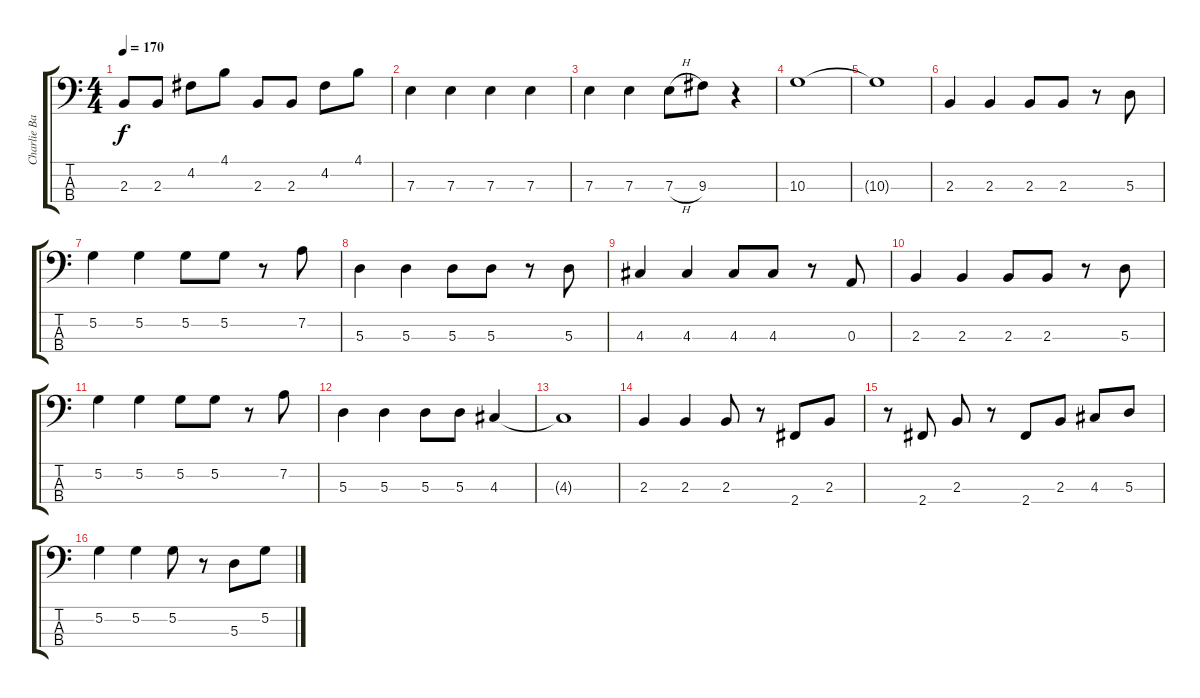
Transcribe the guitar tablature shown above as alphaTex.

\track ("Charlie Bass" "Charlie Ba") {instrument electricbassfinger}
\staff {score tabs}
\tuning (G2 D2 A1 E1) {hide}
\ts (4 4)
\tempo 170
\clef f4
\ks c
2.3.8{dy f} 2.3.8 4.2.8 4.1.8 2.3.8 2.3.8 4.2.8 4.1.8 |
7.3.4 7.3.4 7.3.4 7.3.4 |
7.3.4 7.3.4 7.3{h}.8 9.3.8 r.4 |
10.3.1 |
10.3{t}.1 |
2.3.4 2.3.4 2.3.8 2.3.8 r.8 5.3.8 |
5.2.4 5.2.4 5.2.8 5.2.8 r.8 7.2.8 |
5.3.4 5.3.4 5.3.8 5.3.8 r.8 5.3.8 |
4.3.4 4.3.4 4.3.8 4.3.8 r.8 0.3.8 |
2.3.4 2.3.4 2.3.8 2.3.8 r.8 5.3.8 |
5.2.4 5.2.4 5.2.8 5.2.8 r.8 7.2.8 |
5.3.4 5.3.4 5.3.8 5.3.8 4.3.4 |
4.3{t}.1 |
2.3.4 2.3.4 2.3.8 r.8 2.4.8 2.3.8 |
r.8 2.4.8 2.3.8 r.8 2.4.8 2.3.8 4.3.8 5.3.8 |
5.2.4 5.2.4 5.2.8 r.8 5.3.8 5.2.8
